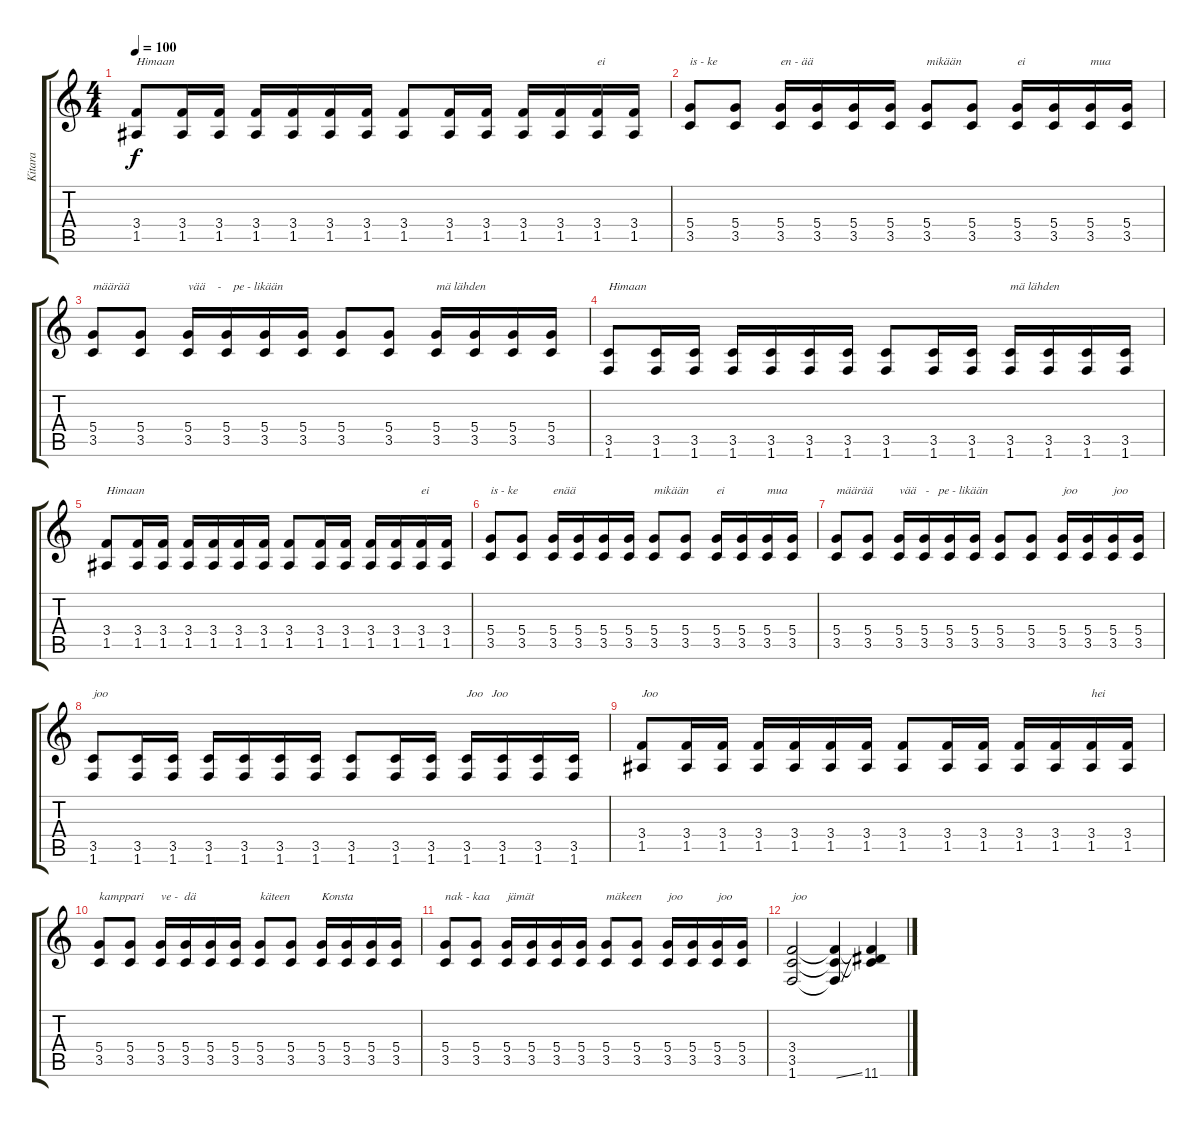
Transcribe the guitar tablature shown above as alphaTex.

\track ("Kitara" "Kitara") {instrument distortionguitar}
\staff {score tabs}
\tuning (E4 B3 G3 D3 A2 E2) {hide}
\ts (4 4)
\tempo 100
\clef g2
\ks c
(3.4 1.5).8{txt "Himaan" dy f} (3.4 1.5).16 (3.4 1.5).16 (3.4 1.5).16 (3.4 1.5).16 (3.4 1.5).16 (3.4 1.5).16 (3.4 1.5).8 (3.4 1.5).16 (3.4 1.5).16 (3.4 1.5).16 (3.4 1.5).16 (3.4 1.5).16{txt "ei"} (3.4 1.5).16 |
(5.4 3.5).8{txt "is - ke "} (5.4 3.5).8 (5.4 3.5).16{txt "en - ää "} (5.4 3.5).16 (5.4 3.5).16 (5.4 3.5).16 (5.4 3.5).8{txt "mikään"} (5.4 3.5).8 (5.4 3.5).16{txt "ei  "} (5.4 3.5).16 (5.4 3.5).16{txt "mua"} (5.4 3.5).16 |
(5.4 3.5).8{txt "määrää"} (5.4 3.5).8 (5.4 3.5).16{txt "vää    -    pe - likään"} (5.4 3.5).16 (5.4 3.5).16 (5.4 3.5).16 (5.4 3.5).8 (5.4 3.5).8 (5.4 3.5).16{txt "mä lähden"} (5.4 3.5).16 (5.4 3.5).16 (5.4 3.5).16 |
(3.5 1.6).8{txt "Himaan"} (3.5 1.6).16 (3.5 1.6).16 (3.5 1.6).16 (3.5 1.6).16 (3.5 1.6).16 (3.5 1.6).16 (3.5 1.6).8 (3.5 1.6).16 (3.5 1.6).16 (3.5 1.6).16{txt "mä lähden"} (3.5 1.6).16 (3.5 1.6).16 (3.5 1.6).16 |
(3.4 1.5).8{txt "Himaan"} (3.4 1.5).16 (3.4 1.5).16 (3.4 1.5).16 (3.4 1.5).16 (3.4 1.5).16 (3.4 1.5).16 (3.4 1.5).8 (3.4 1.5).16 (3.4 1.5).16 (3.4 1.5).16 (3.4 1.5).16 (3.4 1.5).16{txt "ei"} (3.4 1.5).16 |
(5.4 3.5).8{txt "is - ke"} (5.4 3.5).8 (5.4 3.5).16{txt "enää"} (5.4 3.5).16 (5.4 3.5).16 (5.4 3.5).16 (5.4 3.5).8{txt "mikään"} (5.4 3.5).8 (5.4 3.5).16{txt "ei"} (5.4 3.5).16 (5.4 3.5).16{txt "mua"} (5.4 3.5).16 |
(5.4 3.5).8{txt "määrää"} (5.4 3.5).8 (5.4 3.5).16{txt "vää   -   pe - likään"} (5.4 3.5).16 (5.4 3.5).16 (5.4 3.5).16 (5.4 3.5).8 (5.4 3.5).8 (5.4 3.5).16{txt "joo "} (5.4 3.5).16 (5.4 3.5).16{txt "joo"} (5.4 3.5).16 |
(3.5 1.6).8{txt "joo"} (3.5 1.6).16 (3.5 1.6).16 (3.5 1.6).16 (3.5 1.6).16 (3.5 1.6).16 (3.5 1.6).16 (3.5 1.6).8 (3.5 1.6).16 (3.5 1.6).16 (3.5 1.6).16{txt "Joo   Joo"} (3.5 1.6).16 (3.5 1.6).16 (3.5 1.6).16 |
(3.4 1.5).8{txt "Joo"} (3.4 1.5).16 (3.4 1.5).16 (3.4 1.5).16 (3.4 1.5).16 (3.4 1.5).16 (3.4 1.5).16 (3.4 1.5).8 (3.4 1.5).16 (3.4 1.5).16 (3.4 1.5).16 (3.4 1.5).16 (3.4 1.5).16{txt "hei"} (3.4 1.5).16 |
(5.4 3.5).8{txt "kamppari"} (5.4 3.5).8 (5.4 3.5).16{txt "ve -  dä"} (5.4 3.5).16 (5.4 3.5).16 (5.4 3.5).16 (5.4 3.5).8{txt "käteen"} (5.4 3.5).8 (5.4 3.5).16{txt "Konsta"} (5.4 3.5).16 (5.4 3.5).16 (5.4 3.5).16 |
(5.4 3.5).8{txt "nak - kaa"} (5.4 3.5).8 (5.4 3.5).16{txt "jämät"} (5.4 3.5).16 (5.4 3.5).16 (5.4 3.5).16 (5.4 3.5).8{txt "mäkeen"} (5.4 3.5).8 (5.4 3.5).16{txt "joo"} (5.4 3.5).16 (5.4 3.5).16{txt "joo"} (5.4 3.5).16 |
(3.4 3.5 1.6).2{txt "joo"} (3.4{t} 3.5{t} 1.6{ss t}).4 (3.4{t} 3.5{t} 11.6).4
